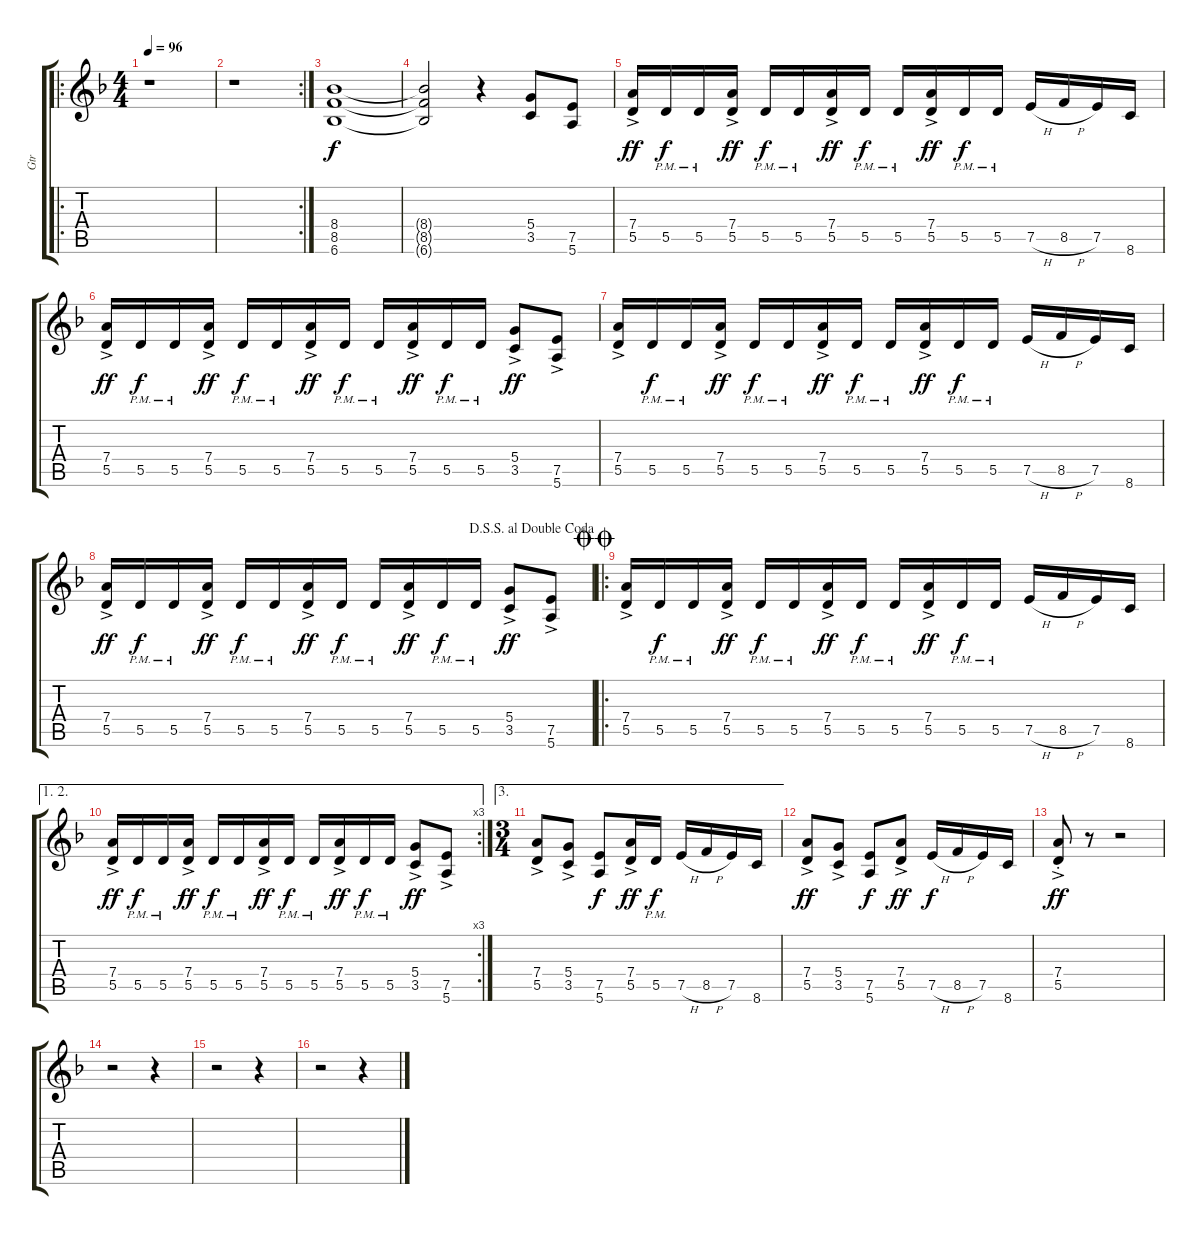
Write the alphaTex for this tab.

\track ("Gtr" "Gtr") {instrument distortionguitar}
\staff {score tabs}
\tuning (E4 B3 G3 D3 A2 E2) {hide}
\ro
\ts (4 4)
\tempo 96
\clef g2
\ks f
r.1{dy f} |
\rc 2
r.1 |
(8.4 8.5 6.6).1 |
(8.4{t} 8.5{t} 6.6{t}).2 r.4 (5.4 3.5).8 (7.5 5.6).8 |
(7.4{ac} 5.5{ac}).16{dy ff} 5.5{pm}.16{dy f} 5.5{pm}.16 (7.4{ac} 5.5{ac}).16{dy ff} 5.5{pm}.16{dy f} 5.5{pm}.16 (7.4{ac} 5.5{ac}).16{dy ff} 5.5{pm}.16{dy f} 5.5{pm}.16 (7.4{ac} 5.5{ac}).16{dy ff} 5.5{pm}.16{dy f} 5.5{pm}.16 7.5{h}.16 8.5{h}.16 7.5.16 8.6.16 |
(7.4{ac} 5.5{ac}).16{dy ff} 5.5{pm}.16{dy f} 5.5{pm}.16 (7.4{ac} 5.5{ac}).16{dy ff} 5.5{pm}.16{dy f} 5.5{pm}.16 (7.4{ac} 5.5{ac}).16{dy ff} 5.5{pm}.16{dy f} 5.5{pm}.16 (7.4{ac} 5.5{ac}).16{dy ff} 5.5{pm}.16{dy f} 5.5{pm}.16 (5.4{ac} 3.5{ac}).8{dy ff} (7.5{ac} 5.6{ac}).8 |
(7.4{ac} 5.5{ac}).16 5.5{pm}.16{dy f} 5.5{pm}.16 (7.4{ac} 5.5{ac}).16{dy ff} 5.5{pm}.16{dy f} 5.5{pm}.16 (7.4{ac} 5.5{ac}).16{dy ff} 5.5{pm}.16{dy f} 5.5{pm}.16 (7.4{ac} 5.5{ac}).16{dy ff} 5.5{pm}.16{dy f} 5.5{pm}.16 7.5{h}.16 8.5{h}.16 7.5.16 8.6.16 |
\jump dalsegnosegnoaldoublecoda
(7.4{ac} 5.5{ac}).16{dy ff} 5.5{pm}.16{dy f} 5.5{pm}.16 (7.4{ac} 5.5{ac}).16{dy ff} 5.5{pm}.16{dy f} 5.5{pm}.16 (7.4{ac} 5.5{ac}).16{dy ff} 5.5{pm}.16{dy f} 5.5{pm}.16 (7.4{ac} 5.5{ac}).16{dy ff} 5.5{pm}.16{dy f} 5.5{pm}.16 (5.4{ac} 3.5{ac}).8{dy ff} (7.5{ac} 5.6{ac}).8 |
\ro
\jump doublecoda
(7.4{ac} 5.5{ac}).16 5.5{pm}.16{dy f} 5.5{pm}.16 (7.4{ac} 5.5{ac}).16{dy ff} 5.5{pm}.16{dy f} 5.5{pm}.16 (7.4{ac} 5.5{ac}).16{dy ff} 5.5{pm}.16{dy f} 5.5{pm}.16 (7.4{ac} 5.5{ac}).16{dy ff} 5.5{pm}.16{dy f} 5.5{pm}.16 7.5{h}.16 8.5{h}.16 7.5.16 8.6.16 |
\ae (1 2)
\rc 3
(7.4{ac} 5.5{ac}).16{dy ff} 5.5{pm}.16{dy f} 5.5{pm}.16 (7.4{ac} 5.5{ac}).16{dy ff} 5.5{pm}.16{dy f} 5.5{pm}.16 (7.4{ac} 5.5{ac}).16{dy ff} 5.5{pm}.16{dy f} 5.5{pm}.16 (7.4{ac} 5.5{ac}).16{dy ff} 5.5{pm}.16{dy f} 5.5{pm}.16 (5.4{ac} 3.5{ac}).8{dy ff} (7.5{ac} 5.6{ac}).8 |
\ae 3
\ts (3 4)
(7.4{ac} 5.5{ac}).8 (5.4{ac} 3.5{ac}).8 (7.5 5.6).8{dy f} (7.4{ac} 5.5{ac}).16{dy ff} 5.5{pm}.16{dy f} 7.5{h}.16 8.5{h}.16 7.5.16 8.6.16 |
(7.4{ac} 5.5{ac}).8{dy ff} (5.4{ac} 3.5{ac}).8 (7.5 5.6).8{dy f} (7.4{ac} 5.5{ac}).8{dy ff} 7.5{h}.16{dy f} 8.5{h}.16 7.5.16 8.6.16 |
(7.4{ac st} 5.5{ac st}).8{dy ff} r.8 r.2 |
r.2 r.4 |
r.2 r.4 |
r.2 r.4
